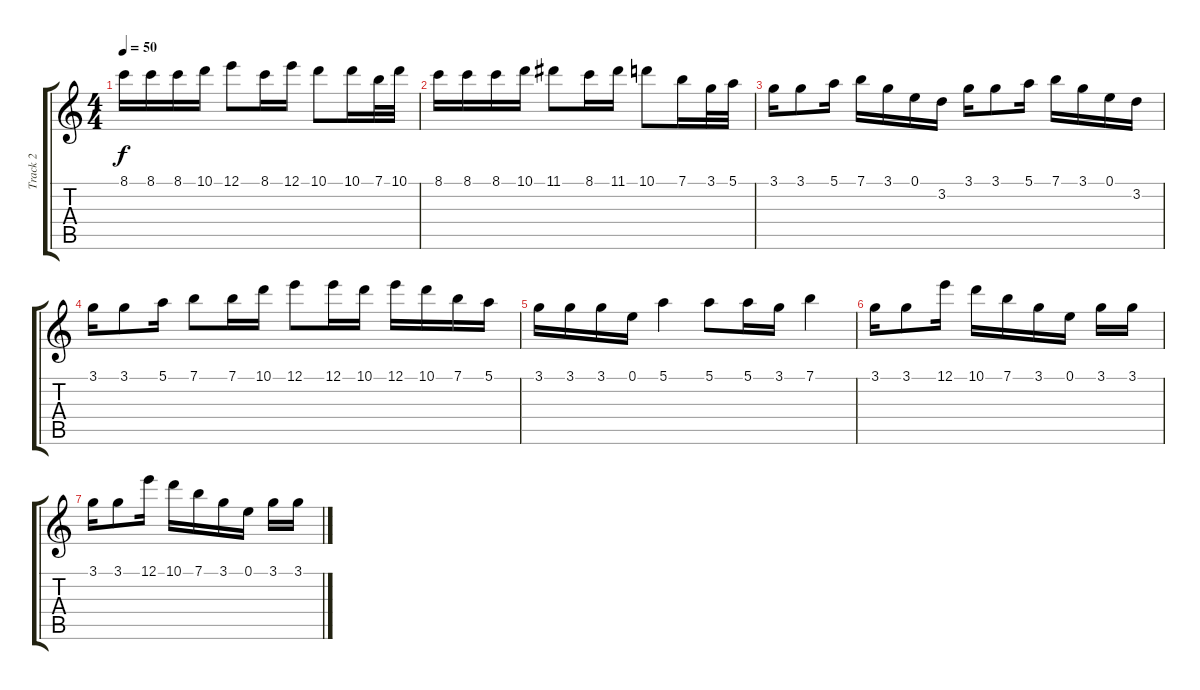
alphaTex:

\track ("Track 2" "Track 2") {instrument acousticguitarsteel}
\staff {score tabs}
\tuning (E4 B3 G3 D3 A2 E2) {hide}
\ts (4 4)
\tempo 50
\clef g2
\ks c
8.1.16{dy f} 8.1.16 8.1.16 10.1.16 12.1.8 8.1.16 12.1.16 10.1.8 10.1.16 7.1.32 10.1.32 |
8.1.16 8.1.16 8.1.16 10.1.16 11.1.8 8.1.16 11.1.16 10.1.8 7.1.16 3.1.32 5.1.32 |
3.1.16 3.1.8 5.1.16 7.1.16 3.1.16 0.1.16 3.2.16 3.1.16 3.1.8 5.1.16 7.1.16 3.1.16 0.1.16 3.2.16 |
3.1.16 3.1.8 5.1.16 7.1.8 7.1.16 10.1.16 12.1.8 12.1.16 10.1.16 12.1.16 10.1.16 7.1.16 5.1.16 |
3.1.16 3.1.16 3.1.16 0.1.16 5.1.4 5.1.8 5.1.16 3.1.16 7.1.4 |
3.1.16 3.1.8 12.1.16 10.1.16 7.1.16 3.1.16 0.1.16 3.1.16 3.1.16 |
3.1.16 3.1.8 12.1.16 10.1.16 7.1.16 3.1.16 0.1.16 3.1.16 3.1.16
